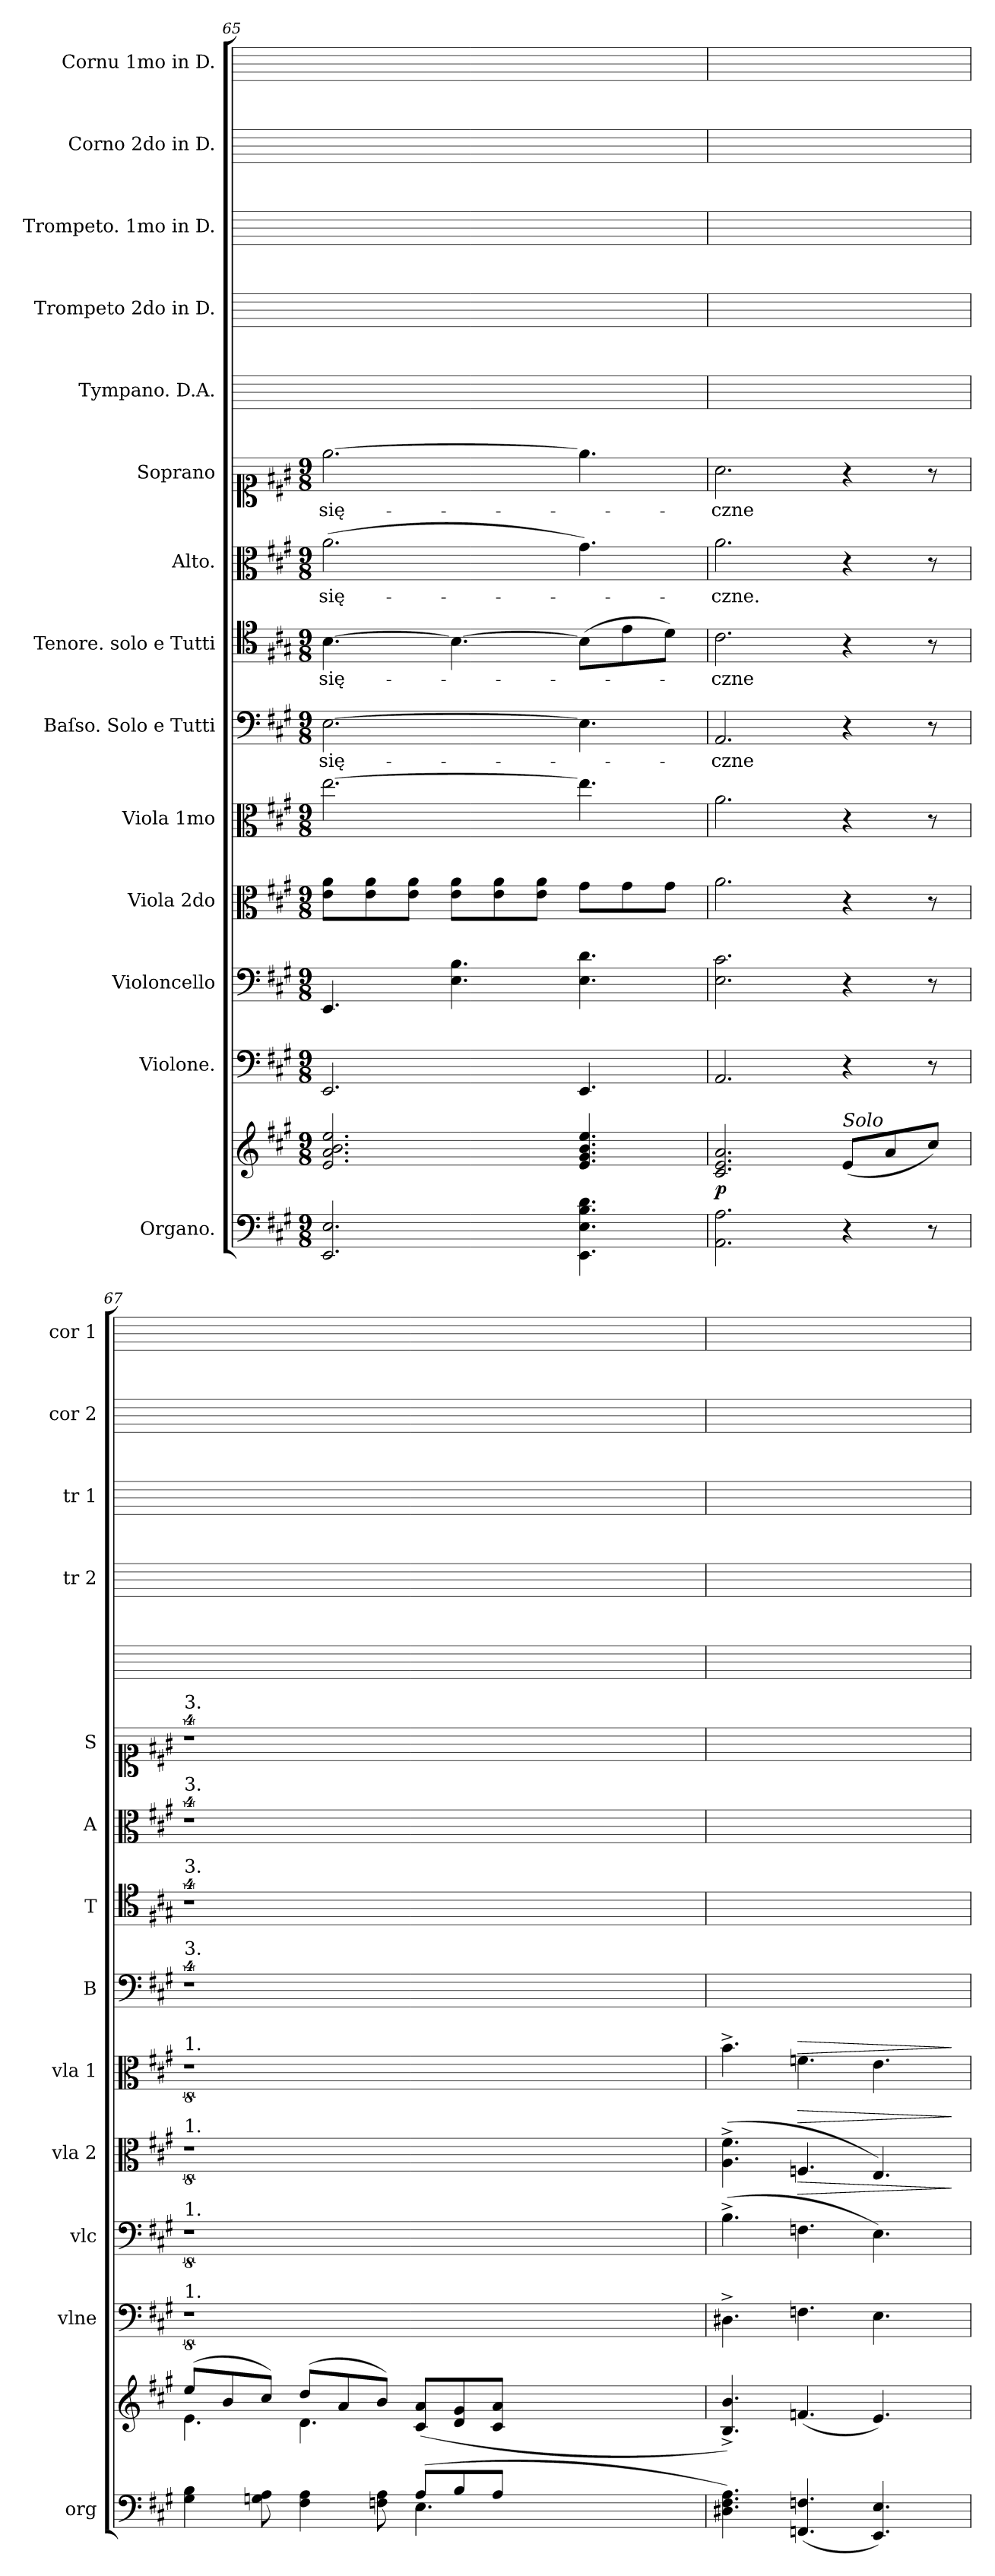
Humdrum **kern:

**kern	**kern	**dynam	**kern	**kern	**dynam	**kern	**dynam	**kern	**dynam	**kern	**text	**kern	**text	**kern	**text	**kern	**text	**kern	**kern	**kern	**kern	**kern
*part14	*part14	*part14	*part13	*part12	*part12	*part11	*part11	*part10	*part10	*part9	*part9	*part8	*part8	*part7	*part7	*part6	*part6	*part5	*part4	*part3	*part2	*part1
*staff15	*staff14	*staff14/15	*staff13	*staff12	*staff12	*staff11	*staff11	*staff10	*staff10	*staff9	*staff9	*staff8	*staff8	*staff7	*staff7	*staff6	*staff6	*staff5	*staff4	*staff3	*staff2	*staff1
*I"Organo.	*	*	*I"Violone.	*I"Violoncello	*	*I"Viola 2do	*	*I"Viola 1mo	*	*I"Baſso. Solo e Tutti	*	*I"Tenore. solo e Tutti	*	*I"Alto.	*	*I"Soprano	*	*I"Tympano. D.A.	*I"Trompeto 2do in D.	*I"Trompeto. 1mo in D.	*I"Corno 2do in D.	*I"Cornu 1mo in D.
*I'org	*	*	*I'vlne	*I'vlc	*	*I'vla 2	*	*I'vla 1	*	*I'B	*	*I'T	*	*I'A	*	*I'S	*	*	*I'tr 2	*I'tr 1	*I'cor 2	*I'cor 1
*clefF4	*clefG2	*	*clefF4	*clefF4	*	*clefC3	*	*clefC3	*	*clefF4	*	*clefC4	*	*clefC3	*	*clefC1	*	*	*	*	*	*
*k[f#c#g#]	*k[f#c#g#]	*	*k[f#c#g#]	*k[f#c#g#]	*	*k[f#c#g#]	*	*k[f#c#g#]	*	*k[f#c#g#]	*	*k[f#c#g#]	*	*k[f#c#g#]	*	*k[f#c#g#]	*	*	*	*	*	*
*A:	*A:	*	*A:	*A:	*	*A:	*	*A:	*	*A:	*	*A:	*	*A:	*	*A:	*	*	*	*	*	*
*M9/8	*M9/8	*	*M9/8	*M9/8	*	*M9/8	*	*M9/8	*	*M9/8	*	*M9/8	*	*M9/8	*	*M9/8	*	*	*	*	*	*
=65	=65	=65	=65	=65	=65	=65	=65	=65	=65	=65	=65	=65	=65	=65	=65	=65	=65	=65	=65	=65	=65	=65
2.EE/ 2.E/	2.e/ 2.a/ 2.b/ 2.ee/	.	2.EE/	4.EE/	.	8e\ 8a\L	.	[2.ee\	.	[2.E\	-się-	[4.B\	-się-	(2.a\	-się-	[2.ee\	-się-	8%9ryy	8%9ryy	8%9ryy	8%9ryy	8%9ryy
.	.	.	.	.	.	8e\ 8a\	.	.	.	.	.	.	.	.	.	.	.	.	.	.	.	.
.	.	.	.	.	.	8e\ 8a\J	.	.	.	.	.	.	.	.	.	.	.	.	.	.	.	.
.	.	.	.	4.E\ 4.B\	.	8e\ 8a\L	.	.	.	.	.	4.B\_	.	.	.	.	.	.	.	.	.	.
.	.	.	.	.	.	8e\ 8a\	.	.	.	.	.	.	.	.	.	.	.	.	.	.	.	.
.	.	.	.	.	.	8e\ 8a\J	.	.	.	.	.	.	.	.	.	.	.	.	.	.	.	.
4.EE\ 4.E\ 4.B\ 4.d\	4.e/ 4.g#/ 4.b/ 4.ee/	.	4.EE/	4.E\ 4.d\	.	8g#\L	.	4.ee\]	.	4.E\]	.	(8B\L]	.	4.g#\)	.	4.ee\]	.	.	.	.	.	.
.	.	.	.	.	.	8g#\	.	.	.	.	.	8e\	.	.	.	.	.	.	.	.	.	.
.	.	.	.	.	.	8g#\J	.	.	.	.	.	8d\J)	.	.	.	.	.	.	.	.	.	.
=66	=66	=66	=66	=66	=66	=66	=66	=66	=66	=66	=66	=66	=66	=66	=66	=66	=66	=66	=66	=66	=66	=66
2.AA\ 2.A\	2.c#/ 2.e/ 2.a/	p	2.AA/	2.E\ 2.c#\	.	2.a\	.	2.a\	.	2.AA/	-czne	2.c#\	-czne	2.a\	-czne.	2.a\	-czne	8%9ryy	8%9ryy	8%9ryy	8%9ryy	8%9ryy
!	!LO:TX:a:i:t=Solo	!	!	!	!	!	!	!	!	!	!	!	!	!	!	!	!	!	!	!	!	!
4r	(8e/L	.	4r	4r	.	4r	.	4r	.	4r	.	4r	.	4r	.	4r	.	.	.	.	.	.
.	8a/	.	.	.	.	.	.	.	.	.	.	.	.	.	.	.	.	.	.	.	.	.
8r	8cc#/J)	.	8r	8r	.	8r	.	8r	.	8r	.	8r	.	8r	.	8r	.	.	.	.	.	.
=67	=67	=67	=67	=67	=67	=67	=67	=67	=67	=67	=67	=67	=67	=67	=67	=67	=67	=67	=67	=67	=67	=67
*^	*^	*	*	*	*	*	*	*	*	*	*	*	*	*	*	*	*	*	*	*	*	*
!	!	!	!	!	!	!	!	!	!	!	!	!	!	!	!	!	!	!LO:TX:a:t=3.	!	!	!	!	!	!
!	!	!	!	!	!	!	!	!	!	!	!	!	!	!	!	!LO:TX:a:t=3.	!	!	!	!	!	!	!	!
!	!	!	!	!	!	!	!	!	!	!	!	!	!	!LO:TX:a:t=3.	!	!	!	!	!	!	!	!	!	!
!	!	!	!	!	!	!	!	!	!	!	!	!LO:TX:a:t=3.	!	!	!	!	!	!	!	!	!	!	!	!
!	!	!	!	!	!	!	!	!	!	!LO:TX:a:t=1.	!	!	!	!	!	!	!	!	!	!	!	!	!	!
!	!	!	!	!	!	!	!	!LO:TX:a:t=1.	!	!	!	!	!	!	!	!	!	!	!	!	!	!	!	!
!	!	!	!	!	!	!LO:TX:a:t=1.	!	!	!	!	!	!	!	!	!	!	!	!	!	!	!	!	!	!
!	!	!	!	!	!LO:TX:a:t=1.	!	!	!	!	!	!	!	!	!	!	!	!	!	!	!	!	!	!	!
4G#\ 4B\	4ryy	(<8ee/L	4.e\	.	8%9r	8%9r	.	8%9r	.	8%9r	.	4%9r	.	4%9r	.	4%9r	.	4%9r	.	8%9ryy	8%9ryy	8%9ryy	8%9ryy	8%9ryy
.	.	8b/	.	.	.	.	.	.	.	.	.	.	.	.	.	.	.	.	.	.	.	.	.	.
8Gn\ 8A\	8ryy	8cc#/J)	.	.	.	.	.	.	.	.	.	.	.	.	.	.	.	.	.	.	.	.	.	.
4F#\ 4A\	4ryy	(<8dd/L	4.d\	.	.	.	.	.	.	.	.	.	.	.	.	.	.	.	.	.	.	.	.	.
.	.	8a/	.	.	.	.	.	.	.	.	.	.	.	.	.	.	.	.	.	.	.	.	.	.
8Fn\ 8A\	8ryy	8b/J)	.	.	.	.	.	.	.	.	.	.	.	.	.	.	.	.	.	.	.	.	.	.
(<8A/L	4.E\	(>8c#/ 8a/L	4ryy	.	.	.	.	.	.	.	.	.	.	.	.	.	.	.	.	.	.	.	.	.
8B/	.	8d/ 8g#/	.	.	.	.	.	.	.	.	.	.	.	.	.	.	.	.	.	.	.	.	.	.
8A/J	.	8c#/ 8a/J	8ryy	.	.	.	.	.	.	.	.	.	.	.	.	.	.	.	.	.	.	.	.	.
1ryy	1ryy	1ryy	1ryy	.	1ryy	1ryy	.	1ryy	.	1ryy	.	.	.	.	.	.	.	.	.	1ryy	1ryy	1ryy	1ryy	1ryy
8ryy	8ryy	8ryy	8ryy	.	8ryy	8ryy	.	8ryy	.	8ryy	.	.	.	.	.	.	.	.	.	8ryy	8ryy	8ryy	8ryy	8ryy
*v	*v	*	*	*	*	*	*	*	*	*	*	*	*	*	*	*	*	*	*	*	*	*	*	*
*	*v	*v	*	*	*	*	*	*	*	*	*	*	*	*	*	*	*	*	*	*	*	*	*
=68	=68	=68	=68	=68	=68	=68	=68	=68	=68	=68	=68	=68	=68	=68	=68	=68	=68	=68	=68	=68	=68	=68
4.D#X\ 4.F#\ 4.A\)	4.B^>/ 4.b^>/)	.	4.D#X^\	(4.B^\	.	(<4.A^\ 4.f#^\	.	4.b^\	.	1ryy	.	1ryy	.	1ryy	.	1ryy	.	8%9ryy	8%9ryy	8%9ryy	8%9ryy	8%9ryy
!	!	!	!	!	!LO:HP:a	!	!LO:HP:a	!	!LO:HP:a	!	!	!	!	!	!	!	!	!	!	!	!	!
(4.FFn/ 4.Fn/	(4.fn/	.	4.Fn\	4.Fn\	>	4.Fn/	>	4.fn\	>	.	.	.	.	.	.	.	.	.	.	.	.	.
4.EE/ 4.E/)	4.e/)	.	4.E\	4.E\)	.	4.E/)	.	4.e\	.	.	.	.	.	.	.	.	.	.	.	.	.	.
.	.	.	.	.	.	.	.	.	.	8ryy	.	8ryy	.	8ryy	.	8ryy	.	.	.	.	.	.
.	.	.	.	.	]	.	]	.	]	.	.	.	.	.	.	.	.	.	.	.	.	.
=	=	=	=	=	=	=	=	=	=	=	=	=	=	=	=	=	=	=	=	=	=	=
*-	*-	*-	*-	*-	*-	*-	*-	*-	*-	*-	*-	*-	*-	*-	*-	*-	*-	*-	*-	*-	*-	*-
